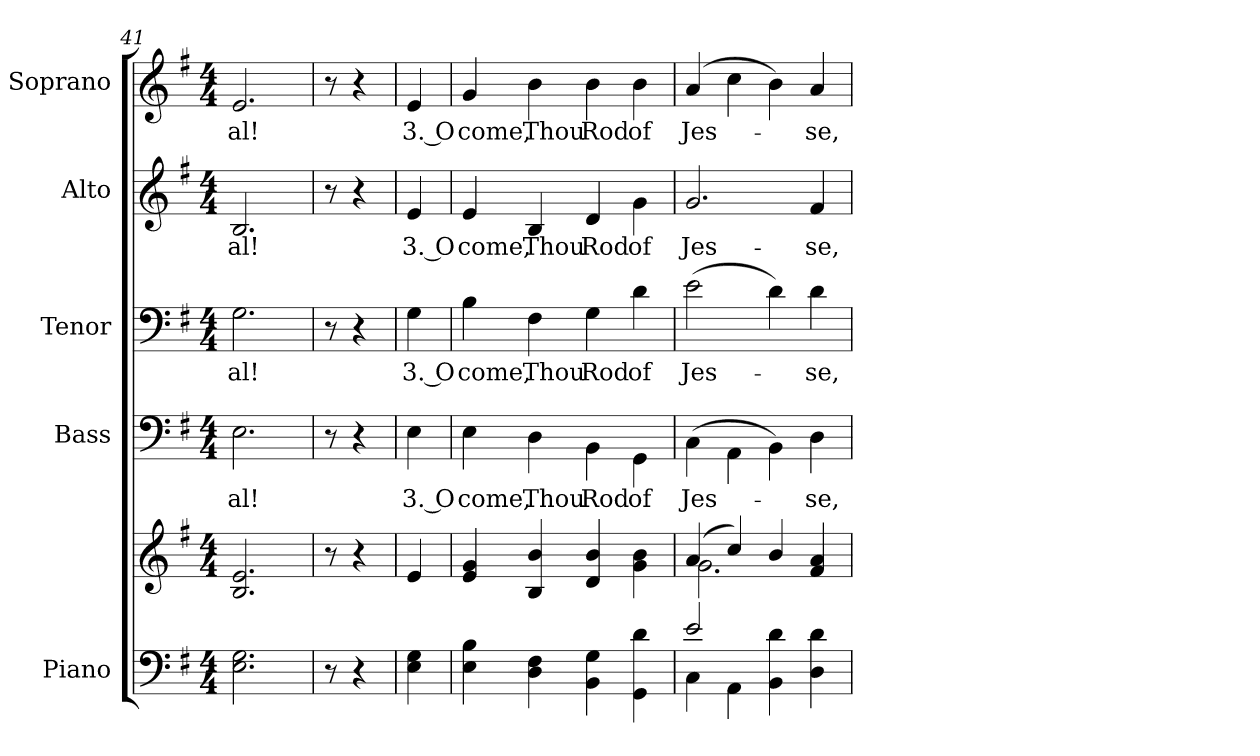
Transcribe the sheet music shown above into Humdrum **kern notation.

**kern	**kern	**kern	**text	**kern	**text	**kern	**text	**kern	**text
*part5	*part5	*part4	*part4	*part3	*part3	*part2	*part2	*part1	*part1
*staff6	*staff5	*staff4	*staff4	*staff3	*staff3	*staff2	*staff2	*staff1	*staff1
*I"Piano	*	*I"Bass	*	*I"Tenor	*	*I"Alto	*	*I"Soprano	*
*I'Pno.	*	*I'B.	*	*I'T.	*	*I'A.	*	*I'S.	*
*clefF4	*clefG2	*clefF4	*	*clefF4	*	*clefG2	*	*clefG2	*
*k[f#]	*k[f#]	*k[f#]	*	*k[f#]	*	*k[f#]	*	*k[f#]	*
*G:	*G:	*G:	*	*G:	*	*G:	*	*G:	*
*M4/4	*M4/4	*M4/4	*	*M4/4	*	*M4/4	*	*M4/4	*
=41	=41	=41	=41	=41	=41	=41	=41	=41	=41
!	!	!	!LO:LY:b:color=#000000	!	!	!	!	!	!
!	!	!	!	!	!LO:LY:b:color=#000000	!	!	!	!
!	!	!	!	!	!	!	!LO:LY:b:color=#000000	!	!
!	!	!	!	!	!	!	!	!	!LO:LY:b:color=#000000
2.Ei\ 2.Gi	2.Bi/ 2.ei	2.Ei\	al!	2.Gi\	al!	2.Bi/	al!	2.ei/	al!
=42	=42	=42	=42	=42	=42	=42	=42	=42	=42
8r	8r	8r	.	8r	.	8r	.	8r	.
4r	4r	4r	.	4r	.	4r	.	4r	.
=43	=43	=43	=43	=43	=43	=43	=43	=43	=43
!	!	!	!LO:LY:b:color=#000000	!	!	!	!	!	!
!	!	!	!	!	!LO:LY:b:color=#000000	!	!	!	!
!	!	!	!	!	!	!	!LO:LY:b:color=#000000	!	!
!	!	!	!	!	!	!	!	!	!LO:LY:b:color=#000000
4Ei\ 4Gi	4ei/	4Ei\	3. O	4Gi\	3. O	4ei/	3. O	4ei/	3. O
=44	=44	=44	=44	=44	=44	=44	=44	=44	=44
!	!	!	!LO:LY:b:color=#000000	!	!	!	!	!	!
!	!	!	!	!	!LO:LY:b:color=#000000	!	!	!	!
!	!	!	!	!	!	!	!LO:LY:b:color=#000000	!	!
!	!	!	!	!	!	!	!	!	!LO:LY:b:color=#000000
4Ei\ 4Bi	4ei/ 4gi	4Ei\	come,	4Bi\	come,	4ei/	come,	4gi/	come,
!	!	!	!LO:LY:b:color=#000000	!	!	!	!	!	!
!	!	!	!	!	!LO:LY:b:color=#000000	!	!	!	!
!	!	!	!	!	!	!	!LO:LY:b:color=#000000	!	!
!	!	!	!	!	!	!	!	!	!LO:LY:b:color=#000000
4Di\ 4F#i	4Bi/ 4bi	4Di\	Thou	4F#i\	Thou	4Bi/	Thou	4bi\	Thou
!	!	!	!LO:LY:b:color=#000000	!	!	!	!	!	!
!	!	!	!	!	!LO:LY:b:color=#000000	!	!	!	!
!	!	!	!	!	!	!	!LO:LY:b:color=#000000	!	!
!	!	!	!	!	!	!	!	!	!LO:LY:b:color=#000000
4BBi\ 4Gi	4di/ 4bi	4BBi\	Rod	4Gi\	Rod	4di/	Rod	4bi\	Rod
!	!	!	!LO:LY:b:color=#000000	!	!	!	!	!	!
!	!	!	!	!	!LO:LY:b:color=#000000	!	!	!	!
!	!	!	!	!	!	!	!LO:LY:b:color=#000000	!	!
!	!	!	!	!	!	!	!	!	!LO:LY:b:color=#000000
4GGi\ 4di	4gi\ 4bi	4GGi\	of	4di\	of	4gi\	of	4bi\	of
!!LO:PB:g=z
=45	=45	=45	=45	=45	=45	=45	=45	=45	=45
*^	*^	*	*	*	*	*	*	*	*
!	!	!	!	!	!LO:LY:b:color=#000000	!	!	!	!	!	!
!	!	!	!	!	!	!	!LO:LY:b:color=#000000	!	!	!	!
!	!	!	!	!	!	!	!	!	!LO:LY:b:color=#000000	!	!
!	!	!	!	!	!	!	!	!	!	!	!LO:LY:b:color=#000000
2ei/	4Ci\	(4ai/	2.gi\	(4Ci\	Jes-	(2ei\	Jes-	2.gi/	Jes-	(4ai/	Jes-
.	4AAi\	4cci/)	.	4AAi\	.	.	.	.	.	4cci\	.
4BBi\ 4di	2ryy	4bi/	.	4BBi\)	.	4di\)	.	.	.	4bi\)	.
!	!	!	!	!	!LO:LY:b:color=#000000	!	!	!	!	!	!
!	!	!	!	!	!	!	!LO:LY:b:color=#000000	!	!	!	!
!	!	!	!	!	!	!	!	!	!LO:LY:b:color=#000000	!	!
!	!	!	!	!	!	!	!	!	!	!	!LO:LY:b:color=#000000
4Di\ 4di	.	4f#i/ 4ai	4ryy	4Di\	-se,	4di\	-se,	4f#i/	-se,	4ai/	-se,
*v	*v	*	*	*	*	*	*	*	*	*	*
*	*v	*v	*	*	*	*	*	*	*	*
=	=	=	=	=	=	=	=	=	=
*-	*-	*-	*-	*-	*-	*-	*-	*-	*-
